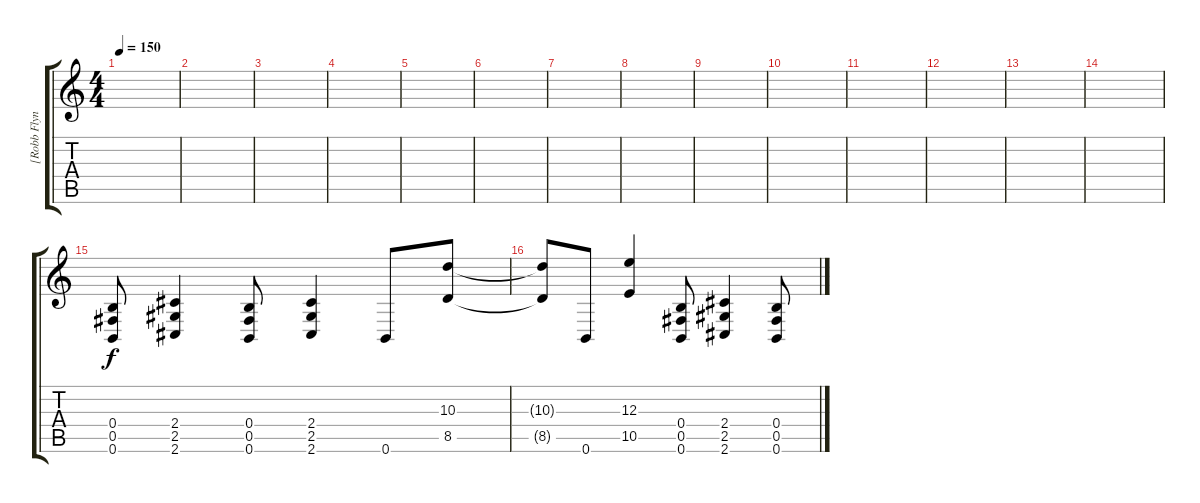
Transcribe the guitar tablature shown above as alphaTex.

\track ("[Robb Flynn] Guitar" "[Robb Flyn") {instrument distortionguitar}
\staff {score tabs}
\tuning (Db4 Ab3 E3 B2 Gb2 B1) {hide}
\ts (4 4)
\tempo 150
\clef g2
\ks c
|
|
|
|
|
|
|
|
|
|
|
|
|
|
(0.4 0.5 0.6).8 (2.4 2.5 2.6).4 (0.4 0.5 0.6).8 (2.4 2.5 2.6).4 0.6.8 (10.3 8.5).8 |
(10.3{t} 8.5{t}).8 0.6.8 (12.3 10.5).4 (0.4 0.5 0.6).8 (2.4 2.5 2.6).4 (0.4 0.5 0.6).8
